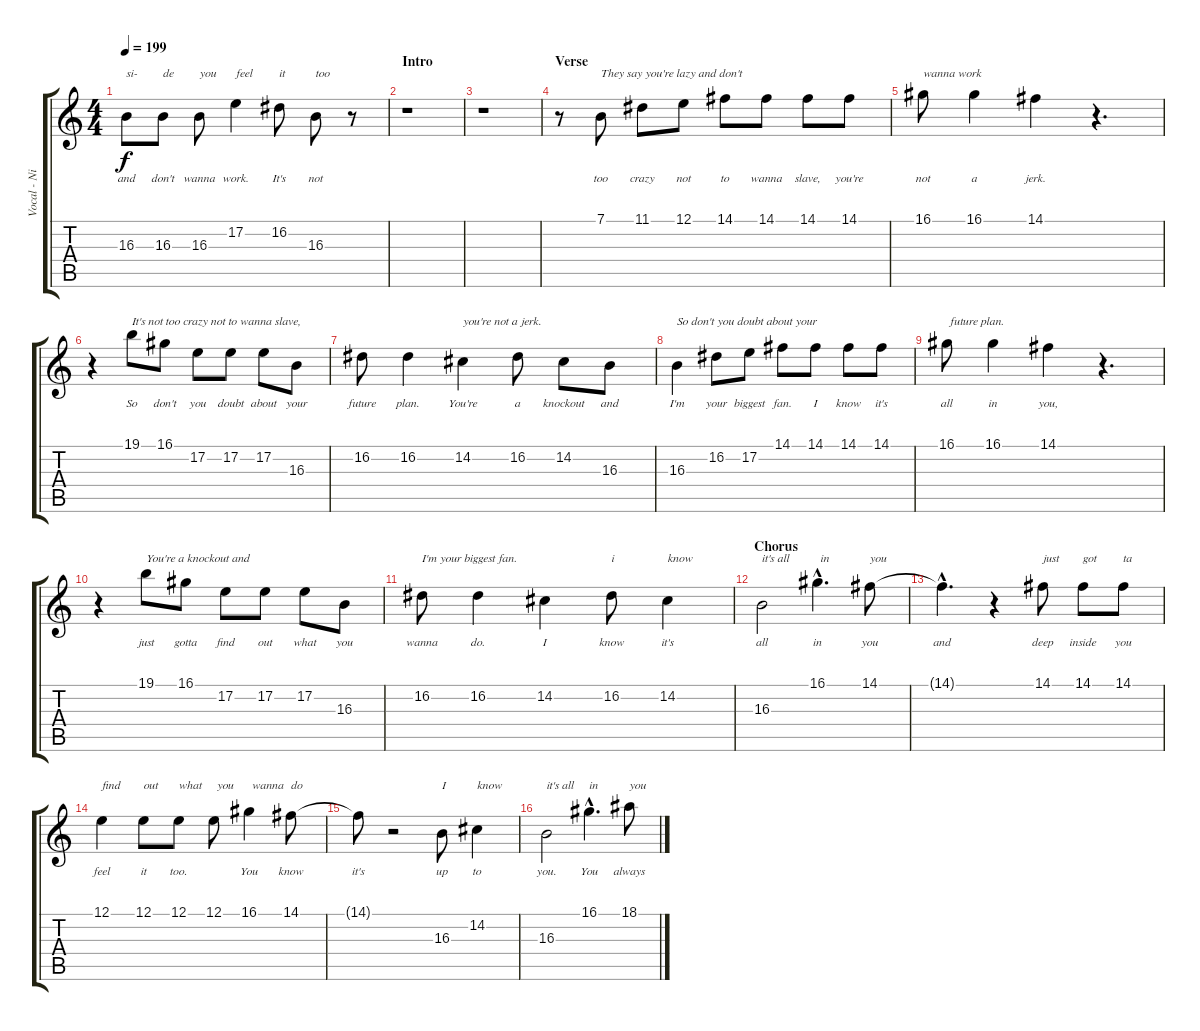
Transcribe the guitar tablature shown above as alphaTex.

\track ("Vocal - Nikola" "Vocal - Ni") {instrument voiceoohs}
\staff {score tabs}
\tuning (E4 B3 G3 D3 A2 E2) {hide}
\ts (4 4)
\tempo 199
\clef g2
\ks c
16.3.8{txt "si-" lyrics (0 "and") lyrics (1 "") lyrics (2 "") lyrics (3 "") lyrics (4 "") dy f} 16.3.8{txt "de" lyrics (0 "don't") lyrics (1 "") lyrics (2 "") lyrics (3 "") lyrics (4 "")} 16.3.8{txt "you" lyrics (0 "wanna") lyrics (1 "") lyrics (2 "") lyrics (3 "") lyrics (4 "")} 17.2.4{txt "feel" lyrics (0 "work.") lyrics (1 "") lyrics (2 "") lyrics (3 "") lyrics (4 "")} 16.2.8{txt "it" lyrics (0 "It's") lyrics (1 "") lyrics (2 "") lyrics (3 "") lyrics (4 "")} 16.3.8{txt "too" lyrics (0 "not") lyrics (1 "") lyrics (2 "") lyrics (3 "") lyrics (4 "")} r.8 |
\section ("" "Intro")
r.1 |
r.1 |
\section ("" "Verse")
r.8 7.1.8{txt "They say you're lazy and don't" lyrics (0 "too") lyrics (1 "") lyrics (2 "") lyrics (3 "") lyrics (4 "")} 11.1.8{lyrics (0 "crazy") lyrics (1 "") lyrics (2 "") lyrics (3 "") lyrics (4 "")} 12.1.8{lyrics (0 "not") lyrics (1 "") lyrics (2 "") lyrics (3 "") lyrics (4 "")} 14.1.8{lyrics (0 "to") lyrics (1 "") lyrics (2 "") lyrics (3 "") lyrics (4 "")} 14.1.8{lyrics (0 "wanna") lyrics (1 "") lyrics (2 "") lyrics (3 "") lyrics (4 "")} 14.1.8{lyrics (0 "slave,") lyrics (1 "") lyrics (2 "") lyrics (3 "") lyrics (4 "")} 14.1.8{lyrics (0 "you're") lyrics (1 "") lyrics (2 "") lyrics (3 "") lyrics (4 "")} |
16.1.8{txt "wanna work" lyrics (0 "not") lyrics (1 "") lyrics (2 "") lyrics (3 "") lyrics (4 "")} 16.1.4{lyrics (0 "a") lyrics (1 "") lyrics (2 "") lyrics (3 "") lyrics (4 "")} 14.1.4{lyrics (0 "jerk.") lyrics (1 "") lyrics (2 "") lyrics (3 "") lyrics (4 "")} r.4{d} |
r.4 19.1.8{txt "It's not too crazy not to wanna slave," lyrics (0 "So") lyrics (1 "") lyrics (2 "") lyrics (3 "") lyrics (4 "")} 16.1.8{lyrics (0 "don't") lyrics (1 "") lyrics (2 "") lyrics (3 "") lyrics (4 "")} 17.2.8{lyrics (0 "you") lyrics (1 "") lyrics (2 "") lyrics (3 "") lyrics (4 "")} 17.2.8{lyrics (0 "doubt") lyrics (1 "") lyrics (2 "") lyrics (3 "") lyrics (4 "")} 17.2.8{lyrics (0 "about") lyrics (1 "") lyrics (2 "") lyrics (3 "") lyrics (4 "")} 16.3.8{lyrics (0 "your") lyrics (1 "") lyrics (2 "") lyrics (3 "") lyrics (4 "")} |
16.2.8{lyrics (0 "future") lyrics (1 "") lyrics (2 "") lyrics (3 "") lyrics (4 "")} 16.2.4{lyrics (0 "plan.") lyrics (1 "") lyrics (2 "") lyrics (3 "") lyrics (4 "")} 14.2.4{txt "you're not a jerk. " lyrics (0 "You're") lyrics (1 "") lyrics (2 "") lyrics (3 "") lyrics (4 "")} 16.2.8{lyrics (0 "a") lyrics (1 "") lyrics (2 "") lyrics (3 "") lyrics (4 "")} 14.2.8{lyrics (0 "knockout") lyrics (1 "") lyrics (2 "") lyrics (3 "") lyrics (4 "")} 16.3.8{lyrics (0 "and") lyrics (1 "") lyrics (2 "") lyrics (3 "") lyrics (4 "")} |
16.3.4{txt "So don't you doubt about your" lyrics (0 "I'm") lyrics (1 "") lyrics (2 "") lyrics (3 "") lyrics (4 "")} 16.2.8{lyrics (0 "your") lyrics (1 "") lyrics (2 "") lyrics (3 "") lyrics (4 "")} 17.2.8{lyrics (0 "biggest") lyrics (1 "") lyrics (2 "") lyrics (3 "") lyrics (4 "")} 14.1.8{lyrics (0 "fan.") lyrics (1 "") lyrics (2 "") lyrics (3 "") lyrics (4 "")} 14.1.8{lyrics (0 "I") lyrics (1 "") lyrics (2 "") lyrics (3 "") lyrics (4 "")} 14.1.8{lyrics (0 "know") lyrics (1 "") lyrics (2 "") lyrics (3 "") lyrics (4 "")} 14.1.8{lyrics (0 "it's") lyrics (1 "") lyrics (2 "") lyrics (3 "") lyrics (4 "")} |
16.1.8{txt " future plan." lyrics (0 "all") lyrics (1 "") lyrics (2 "") lyrics (3 "") lyrics (4 "")} 16.1.4{lyrics (0 "in") lyrics (1 "") lyrics (2 "") lyrics (3 "") lyrics (4 "")} 14.1.4{lyrics (0 "you,") lyrics (1 "") lyrics (2 "") lyrics (3 "") lyrics (4 "")} r.4{d} |
r.4 19.1.8{txt "You're a knockout and" lyrics (0 "just") lyrics (1 "") lyrics (2 "") lyrics (3 "") lyrics (4 "")} 16.1.8{lyrics (0 "gotta") lyrics (1 "") lyrics (2 "") lyrics (3 "") lyrics (4 "")} 17.2.8{lyrics (0 "find") lyrics (1 "") lyrics (2 "") lyrics (3 "") lyrics (4 "")} 17.2.8{lyrics (0 "out") lyrics (1 "") lyrics (2 "") lyrics (3 "") lyrics (4 "")} 17.2.8{lyrics (0 "what") lyrics (1 "") lyrics (2 "") lyrics (3 "") lyrics (4 "")} 16.3.8{lyrics (0 "you") lyrics (1 "") lyrics (2 "") lyrics (3 "") lyrics (4 "")} |
16.2.8{txt "I'm your biggest fan." lyrics (0 "wanna") lyrics (1 "") lyrics (2 "") lyrics (3 "") lyrics (4 "")} 16.2.4{lyrics (0 "do.") lyrics (1 "") lyrics (2 "") lyrics (3 "") lyrics (4 "")} 14.2.4{lyrics (0 "I") lyrics (1 "") lyrics (2 "") lyrics (3 "") lyrics (4 "")} 16.2.8{txt "i" lyrics (0 "know") lyrics (1 "") lyrics (2 "") lyrics (3 "") lyrics (4 "")} 14.2.4{txt "know" lyrics (0 "it's") lyrics (1 "") lyrics (2 "") lyrics (3 "") lyrics (4 "")} |
\section ("" "Chorus")
16.3.2{txt "it's all" lyrics (0 "all") lyrics (1 "") lyrics (2 "") lyrics (3 "") lyrics (4 "")} 16.1{hac}.4{d txt " in" lyrics (0 "in") lyrics (1 "") lyrics (2 "") lyrics (3 "") lyrics (4 "")} 14.1.8{txt "you" lyrics (0 "you") lyrics (1 "") lyrics (2 "") lyrics (3 "") lyrics (4 "")} |
14.1{hac t}.4{d lyrics (0 "and") lyrics (1 "") lyrics (2 "") lyrics (3 "") lyrics (4 "")} r.4 14.1.8{txt "just " lyrics (0 "deep") lyrics (1 "") lyrics (2 "") lyrics (3 "") lyrics (4 "")} 14.1.8{txt "got" lyrics (0 "inside") lyrics (1 "") lyrics (2 "") lyrics (3 "") lyrics (4 "")} 14.1.8{txt "ta" lyrics (0 "you") lyrics (1 "") lyrics (2 "") lyrics (3 "") lyrics (4 "")} |
12.1.4{txt "find" lyrics (0 "feel") lyrics (1 "") lyrics (2 "") lyrics (3 "") lyrics (4 "")} 12.1.8{txt "out" lyrics (0 "it") lyrics (1 "") lyrics (2 "") lyrics (3 "") lyrics (4 "")} 12.1.8{txt "what" lyrics (0 "too.") lyrics (1 "") lyrics (2 "") lyrics (3 "") lyrics (4 "")} 12.1.8{txt " you" lyrics (0 "") lyrics (1 "") lyrics (2 "") lyrics (3 "") lyrics (4 "")} 16.1.4{txt " wanna" lyrics (0 "You") lyrics (1 "") lyrics (2 "") lyrics (3 "") lyrics (4 "")} 14.1.8{txt "do" lyrics (0 "know") lyrics (1 "") lyrics (2 "") lyrics (3 "") lyrics (4 "")} |
14.1{t}.8{lyrics (0 "it's") lyrics (1 "") lyrics (2 "") lyrics (3 "") lyrics (4 "")} r.2 16.3.8{txt "I" lyrics (0 "up") lyrics (1 "") lyrics (2 "") lyrics (3 "") lyrics (4 "")} 14.2.4{txt "know" lyrics (0 "to") lyrics (1 "") lyrics (2 "") lyrics (3 "") lyrics (4 "")} |
16.3.2{txt "it's all" lyrics (0 "you.") lyrics (1 "") lyrics (2 "") lyrics (3 "") lyrics (4 "")} 16.1{hac}.4{d txt "in" lyrics (0 "You") lyrics (1 "") lyrics (2 "") lyrics (3 "") lyrics (4 "")} 18.1.8{txt "you" lyrics (0 "always") lyrics (1 "") lyrics (2 "") lyrics (3 "") lyrics (4 "")}
